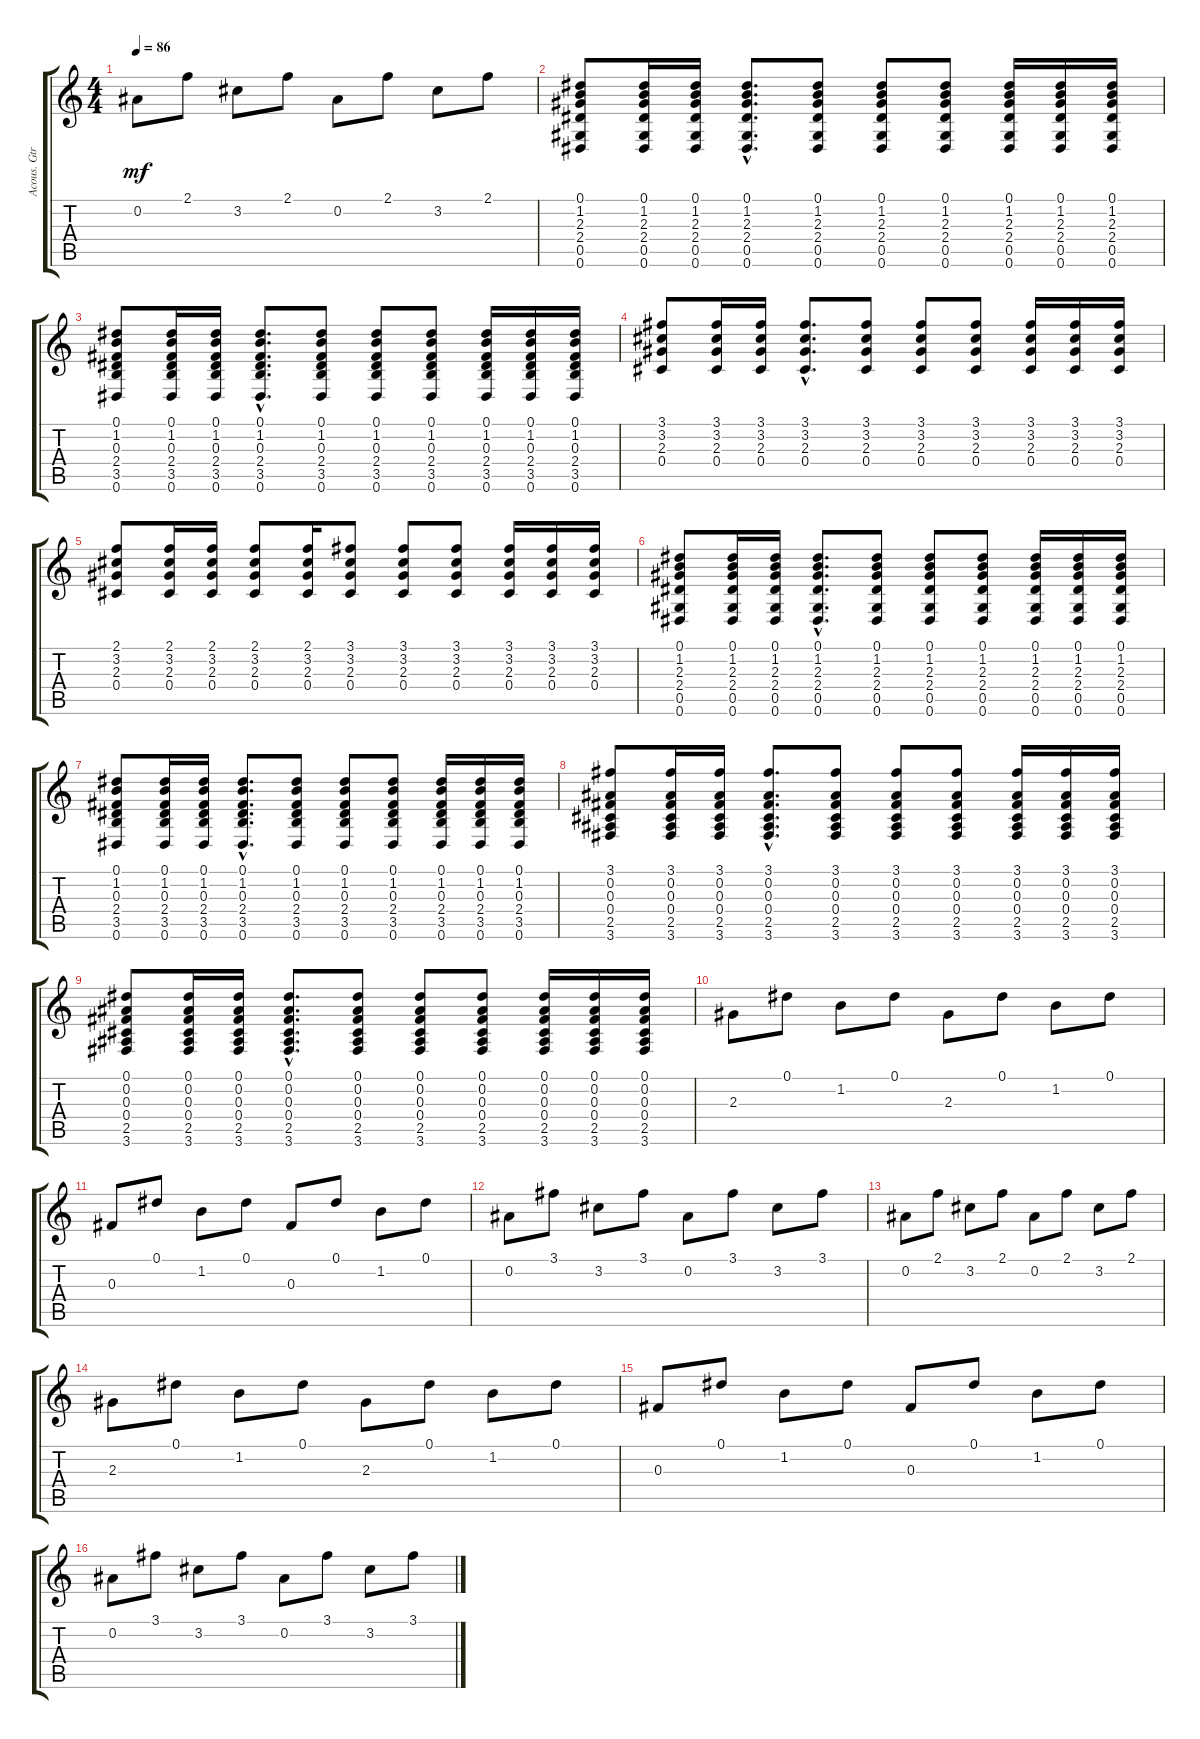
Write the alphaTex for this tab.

\track ("Acous. Gtr." "Acous. Gtr") {instrument acousticguitarsteel}
\staff {score tabs}
\tuning (Eb4 Bb3 Gb3 Db3 Ab2 Eb2) {hide}
\ts (4 4)
\tempo 86
\clef g2
\ks c
0.2.8{dy mf} 2.1.8 3.2.8 2.1.8 0.2.8 2.1.8 3.2.8 2.1.8 |
(0.1 1.2 2.3 2.4 0.5 0.6).8 (0.1 1.2 2.3 2.4 0.5 0.6).16 (0.1 1.2 2.3 2.4 0.5 0.6).16 (0.1{hac} 1.2{hac} 2.3{hac} 2.4{hac} 0.5{hac} 0.6{hac}).8{d} (0.1 1.2 2.3 2.4 0.5 0.6).8 (0.1 1.2 2.3 2.4 0.5 0.6).8 (0.1 1.2 2.3 2.4 0.5 0.6).8 (0.1 1.2 2.3 2.4 0.5 0.6).16 (0.1 1.2 2.3 2.4 0.5 0.6).16 (0.1 1.2 2.3 2.4 0.5 0.6).16 |
(0.1 1.2 0.3 2.4 3.5 0.6).8 (0.1 1.2 0.3 2.4 3.5 0.6).16 (0.1 1.2 0.3 2.4 3.5 0.6).16 (0.1{hac} 1.2{hac} 0.3{hac} 2.4{hac} 3.5{hac} 0.6{hac}).8{d} (0.1 1.2 0.3 2.4 3.5 0.6).8 (0.1 1.2 0.3 2.4 3.5 0.6).8 (0.1 1.2 0.3 2.4 3.5 0.6).8 (0.1 1.2 0.3 2.4 3.5 0.6).16 (0.1 1.2 0.3 2.4 3.5 0.6).16 (0.1 1.2 0.3 2.4 3.5 0.6).16 |
(3.1 3.2 2.3 0.4).8 (3.1 3.2 2.3 0.4).16 (3.1 3.2 2.3 0.4).16 (3.1{hac} 3.2{hac} 2.3{hac} 0.4{hac}).8{d} (3.1 3.2 2.3 0.4).8 (3.1 3.2 2.3 0.4).8 (3.1 3.2 2.3 0.4).8 (3.1 3.2 2.3 0.4).16 (3.1 3.2 2.3 0.4).16 (3.1 3.2 2.3 0.4).16 |
(2.1 3.2 2.3 0.4).8 (2.1 3.2 2.3 0.4).16 (2.1 3.2 2.3 0.4).16 (2.1 3.2 2.3 0.4).8 (2.1 3.2 2.3 0.4).16 (3.1 3.2 2.3 0.4).8 (3.1 3.2 2.3 0.4).8 (3.1 3.2 2.3 0.4).8 (3.1 3.2 2.3 0.4).16 (3.1 3.2 2.3 0.4).16 (3.1 3.2 2.3 0.4).16 |
(0.1 1.2 2.3 2.4 0.5 0.6).8 (0.1 1.2 2.3 2.4 0.5 0.6).16 (0.1 1.2 2.3 2.4 0.5 0.6).16 (0.1{hac} 1.2{hac} 2.3{hac} 2.4{hac} 0.5{hac} 0.6{hac}).8{d} (0.1 1.2 2.3 2.4 0.5 0.6).8 (0.1 1.2 2.3 2.4 0.5 0.6).8 (0.1 1.2 2.3 2.4 0.5 0.6).8 (0.1 1.2 2.3 2.4 0.5 0.6).16 (0.1 1.2 2.3 2.4 0.5 0.6).16 (0.1 1.2 2.3 2.4 0.5 0.6).16 |
(0.1 1.2 0.3 2.4 3.5 0.6).8 (0.1 1.2 0.3 2.4 3.5 0.6).16 (0.1 1.2 0.3 2.4 3.5 0.6).16 (0.1{hac} 1.2{hac} 0.3{hac} 2.4{hac} 3.5{hac} 0.6{hac}).8{d} (0.1 1.2 0.3 2.4 3.5 0.6).8 (0.1 1.2 0.3 2.4 3.5 0.6).8 (0.1 1.2 0.3 2.4 3.5 0.6).8 (0.1 1.2 0.3 2.4 3.5 0.6).16 (0.1 1.2 0.3 2.4 3.5 0.6).16 (0.1 1.2 0.3 2.4 3.5 0.6).16 |
(3.1 0.2 0.3 0.4 2.5 3.6).8 (3.1 0.2 0.3 0.4 2.5 3.6).16 (3.1 0.2 0.3 0.4 2.5 3.6).16 (3.1{hac} 0.2{hac} 0.3{hac} 0.4 2.5{hac} 3.6{hac}).8{d} (3.1 0.2 0.3 0.4 2.5 3.6).8 (3.1 0.2 0.3 0.4 2.5 3.6).8 (3.1 0.2 0.3 0.4 2.5 3.6).8 (3.1 0.2 0.3 0.4 2.5 3.6).16 (3.1 0.2 0.3 0.4 2.5 3.6).16 (3.1 0.2 0.3 0.4 2.5 3.6).16 |
(0.1 0.2 0.3 0.4 2.5 3.6).8 (0.1 0.2 0.3 0.4 2.5 3.6).16 (0.1 0.2 0.3 0.4 2.5 3.6).16 (0.1{hac} 0.2{hac} 0.3{hac} 0.4 2.5{hac} 3.6{hac}).8{d} (0.1 0.2 0.3 0.4 2.5 3.6).8 (0.1 0.2 0.3 0.4 2.5 3.6).8 (0.1 0.2 0.3 0.4 2.5 3.6).8 (0.1 0.2 0.3 0.4 2.5 3.6).16 (0.1 0.2 0.3 0.4 2.5 3.6).16 (0.1 0.2 0.3 0.4 2.5 3.6).16 |
2.3.8 0.1.8 1.2.8 0.1.8 2.3.8 0.1.8 1.2.8 0.1.8 |
0.3.8 0.1.8 1.2.8 0.1.8 0.3.8 0.1.8 1.2.8 0.1.8 |
0.2.8 3.1.8 3.2.8 3.1.8 0.2.8 3.1.8 3.2.8 3.1.8 |
0.2.8 2.1.8 3.2.8 2.1.8 0.2.8 2.1.8 3.2.8 2.1.8 |
2.3.8 0.1.8 1.2.8 0.1.8 2.3.8 0.1.8 1.2.8 0.1.8 |
0.3.8 0.1.8 1.2.8 0.1.8 0.3.8 0.1.8 1.2.8 0.1.8 |
0.2.8 3.1.8 3.2.8 3.1.8 0.2.8 3.1.8 3.2.8 3.1.8
